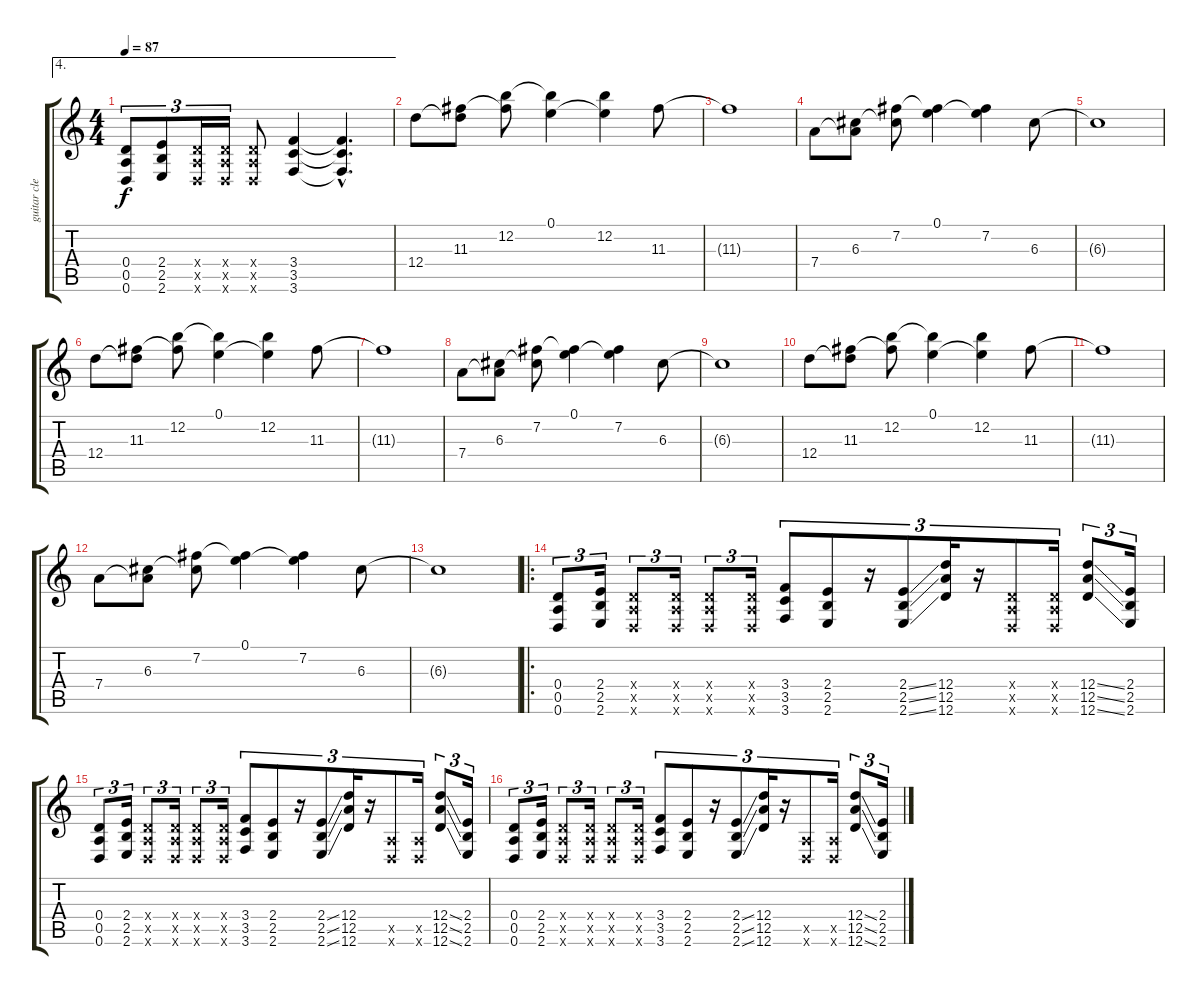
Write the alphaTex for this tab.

\track ("guitar clean" "guitar cle") {instrument electricguitarjazz}
\staff {score tabs}
\tuning (E4 B3 G3 D3 A2 D2) {hide}
\ae 4
\ts (4 4)
\tempo 87
\clef g2
\ks c
(0.4 0.5 0.6).8{tu (3 2) dy f} (2.4 2.5 2.6).8{tu (3 2)} (0.4{x} 0.5{x} 0.6{x}).16{tu (3 2)} (0.4{x} 0.5{x} 0.6{x}).16{tu (3 2)} (0.4{x} 0.5{x} 0.6{x}).8 (3.4 3.5 3.6).4 (3.4{hac t} 3.5{hac t} 3.6{hac t}).4{d} |
12.4.8{instrument electricguitarjazz} (11.3 12.4{t}).8 (12.2 11.3{t}).8 (0.1 12.2{t}).4 (0.1{t} 12.2).4 11.3.8 |
11.3{t}.1 |
7.4.8 (6.3 7.4{t}).8 (7.2 6.3{t}).8 (0.1 7.2{t}).4 (0.1{t} 7.2).4 6.3.8 |
6.3{t}.1 |
12.4.8 (11.3 12.4{t}).8 (12.2 11.3{t}).8 (0.1 12.2{t}).4 (0.1{t} 12.2).4 11.3.8 |
11.3{t}.1 |
7.4.8 (6.3 7.4{t}).8 (7.2 6.3{t}).8 (0.1 7.2{t}).4 (0.1{t} 7.2).4 6.3.8 |
6.3{t}.1 |
12.4.8 (11.3 12.4{t}).8 (12.2 11.3{t}).8 (0.1 12.2{t}).4 (0.1{t} 12.2).4 11.3.8 |
11.3{t}.1 |
7.4.8 (6.3 7.4{t}).8 (7.2 6.3{t}).8 (0.1 7.2{t}).4 (0.1{t} 7.2).4 6.3.8 |
6.3{t}.1 |
\ro
(0.4 0.5 0.6).8{tu (3 2) instrument distortionguitar} (2.4 2.5 2.6).16{tu (3 2)} (0.4{x} 0.5{x} 0.6{x}).8{tu (3 2)} (0.4{x} 0.5{x} 0.6{x}).16{tu (3 2)} (0.4{x} 0.5{x} 0.6{x}).8{tu (3 2)} (0.4{x} 0.5{x} 0.6{x}).16{tu (3 2)} (3.4 3.5 3.6).8{tu (3 2)} (2.4 2.5 2.6).8{tu (3 2)} r.16{tu (3 2)} (2.4{ss} 2.5{ss} 2.6{ss}).8{tu (3 2)} (12.4 12.5 12.6).16{tu (3 2)} r.16{tu (3 2)} (0.4{x} 0.5{x} 0.6{x}).8{tu (3 2)} (0.4{x} 0.5{x} 0.6{x}).16{tu (3 2)} (12.4{ss} 12.5{ss} 12.6{ss}).8{tu (3 2)} (2.4 2.5 2.6).16{tu (3 2)} |
(0.4 0.5 0.6).8{tu (3 2)} (2.4 2.5 2.6).16{tu (3 2)} (0.4{x} 0.5{x} 0.6{x}).8{tu (3 2)} (0.4{x} 0.5{x} 0.6{x}).16{tu (3 2)} (0.4{x} 0.5{x} 0.6{x}).8{tu (3 2)} (0.4{x} 0.5{x} 0.6{x}).16{tu (3 2)} (3.4 3.5 3.6).8{tu (3 2)} (2.4 2.5 2.6).8{tu (3 2)} r.16{tu (3 2)} (2.4{ss} 2.5{ss} 2.6{ss}).8{tu (3 2)} (12.4 12.5 12.6).16{tu (3 2)} r.16{tu (3 2)} (0.5{x} 0.6{x}).8{tu (3 2)} (0.5{x} 0.6{x}).16{tu (3 2)} (12.4{ss} 12.5{ss} 12.6{ss}).8{tu (3 2)} (2.4 2.5 2.6).16{tu (3 2)} |
(0.4 0.5 0.6).8{tu (3 2)} (2.4 2.5 2.6).16{tu (3 2)} (0.4{x} 0.5{x} 0.6{x}).8{tu (3 2)} (0.4{x} 0.5{x} 0.6{x}).16{tu (3 2)} (0.4{x} 0.5{x} 0.6{x}).8{tu (3 2)} (0.4{x} 0.5{x} 0.6{x}).16{tu (3 2)} (3.4 3.5 3.6).8{tu (3 2)} (2.4 2.5 2.6).8{tu (3 2)} r.16{tu (3 2)} (2.4{ss} 2.5{ss} 2.6{ss}).8{tu (3 2)} (12.4 12.5 12.6).16{tu (3 2)} r.16{tu (3 2)} (0.5{x} 0.6{x}).8{tu (3 2)} (0.5{x} 0.6{x}).16{tu (3 2)} (12.4{ss} 12.5{ss} 12.6{ss}).8{tu (3 2)} (2.4 2.5 2.6).16{tu (3 2)}
